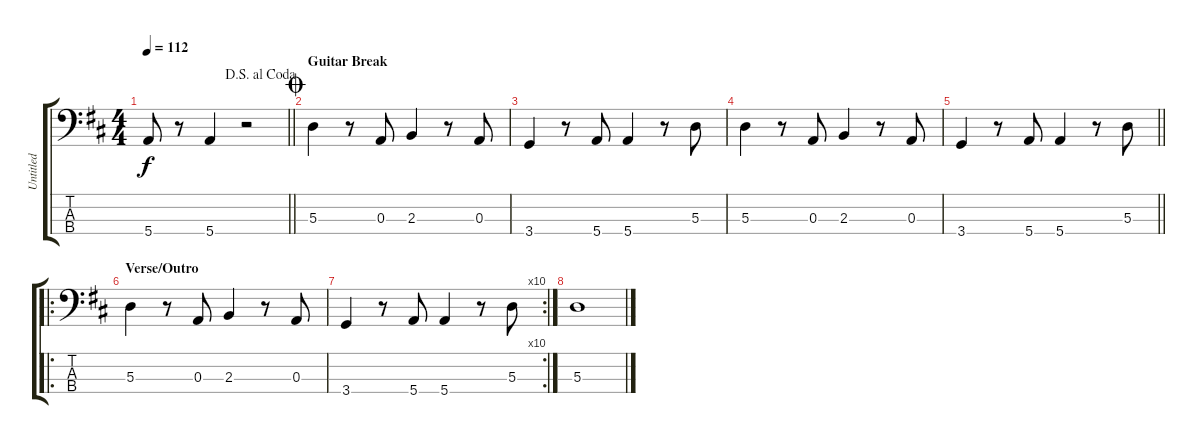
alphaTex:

\track ("Untitled" "Untitled") {instrument electricbassfinger}
\staff {score tabs}
\tuning (G2 D2 A1 E1) {hide}
\ts (4 4)
\jump dalsegnoalcoda
\tempo 112
\clef f4
\barLineRight lightlight
\ks d
5.4.8{dy f} r.8 5.4.4 r.2 |
\section ("" "Guitar Break")
\jump coda
5.3.4 r.8 0.3.8 2.3.4 r.8 0.3.8 |
3.4.4 r.8 5.4.8 5.4.4 r.8 5.3.8 |
5.3.4 r.8 0.3.8 2.3.4 r.8 0.3.8 |
\barLineRight lightlight
3.4.4 r.8 5.4.8 5.4.4 r.8 5.3.8 |
\ro
\section ("" "Verse/Outro")
5.3.4 r.8 0.3.8 2.3.4 r.8 0.3.8 |
\rc 10
3.4.4 r.8 5.4.8 5.4.4 r.8 5.3.8 |
5.3.1
